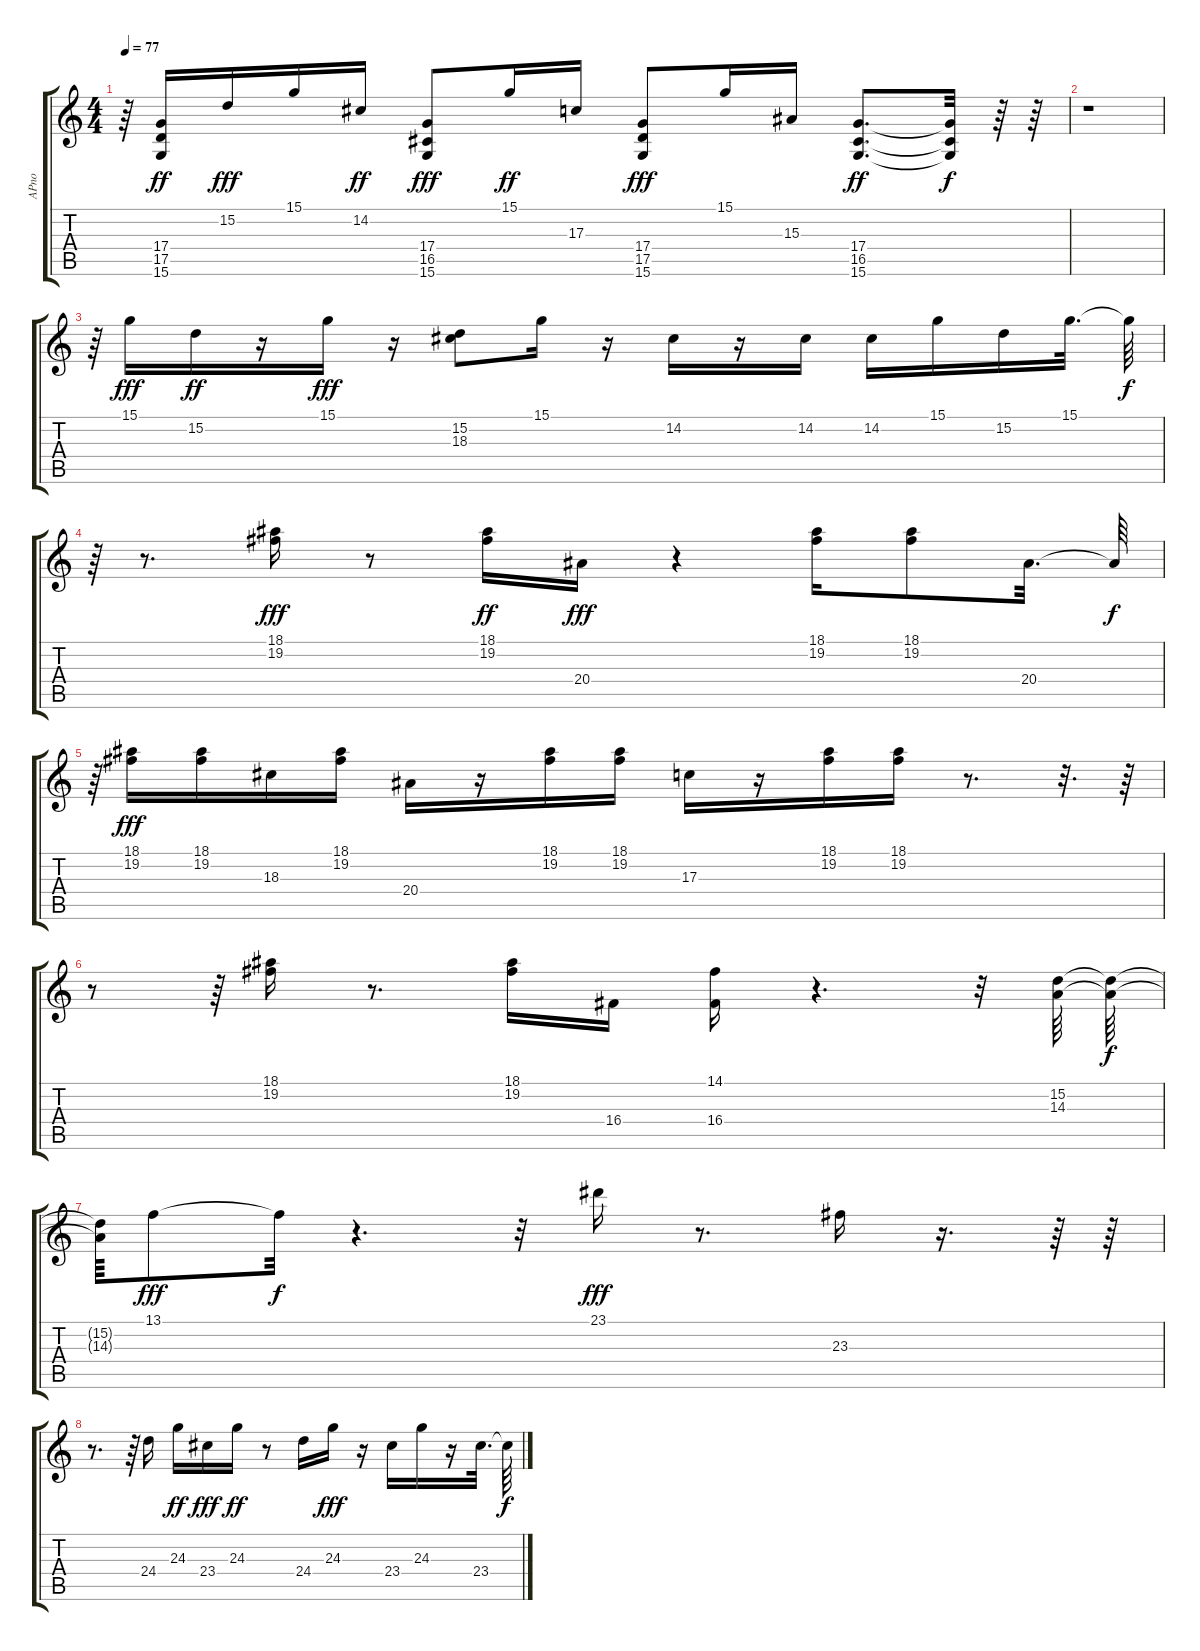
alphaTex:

\track ("APno" "APno") {instrument acousticgrandpiano}
\staff {score tabs}
\tuning (E4 B3 G3 D3 A2 E2) {hide}
\ts (4 4)
\tempo 77
\clef g2
\ks c
r.64{dy f} (17.4 17.5 15.6).16{dy ff} 15.2.16{dy fff} 15.1.16 14.2.16{dy ff} (17.4 16.5 15.6).8{dy fff} 15.1.16{dy ff} 17.3.16 (17.4 17.5 15.6).8{dy fff} 15.1.16 15.3.16 (17.4 16.5 15.6).8{d dy ff} (17.4{t} 16.5{t} 15.6{t}).32{dy f} r.64 r.64 |
r.1 |
r.64 15.1.16{dy fff} 15.2.16{dy ff} r.16 15.1.16{dy fff} r.16 (15.2 18.3).8 15.1.16 r.16 14.2.16 r.16 14.2.16 14.2.16 15.1.16 15.2.16 15.1.32{d} 15.1{t}.64{dy f} |
r.64 r.8{d} (18.1 19.2).16{dy fff} r.8 (18.1 19.2).16{dy ff} 20.4.16{dy fff} r.4 (18.1 19.2).16 (18.1 19.2).8 20.4.32{d} 20.4{t}.64{dy f} |
r.64 (18.1 19.2).16{dy fff} (18.1 19.2).16 18.3.16 (18.1 19.2).16 20.4.16 r.16 (18.1 19.2).16 (18.1 19.2).16 17.3.16 r.16 (18.1 19.2).16 (18.1 19.2).16 r.8{d} r.32{d} r.64 |
r.8 r.64 (18.1 19.2).16 r.8{d} (18.1 19.2).16 16.4.16 (14.1 16.4).16 r.4{d} r.32 (15.2 14.3).64 (15.2{t} 14.3{t}).64{dy f} |
(15.2{t} 14.3{t}).64 13.1.8{dy fff} 13.1{t}.32{dy f} r.4{d} r.32 23.1.16{dy fff} r.8{d} 23.3.16 r.16{d} r.64 r.64 |
r.8{d} r.64 24.4.16 24.3.16{dy ff} 23.4.16{dy fff} 24.3.16{dy ff} r.8 24.4.16 24.3.16{dy fff} r.16 23.4.16 24.3.16 r.16 23.4.32{d} 23.4{t}.64{dy f}
